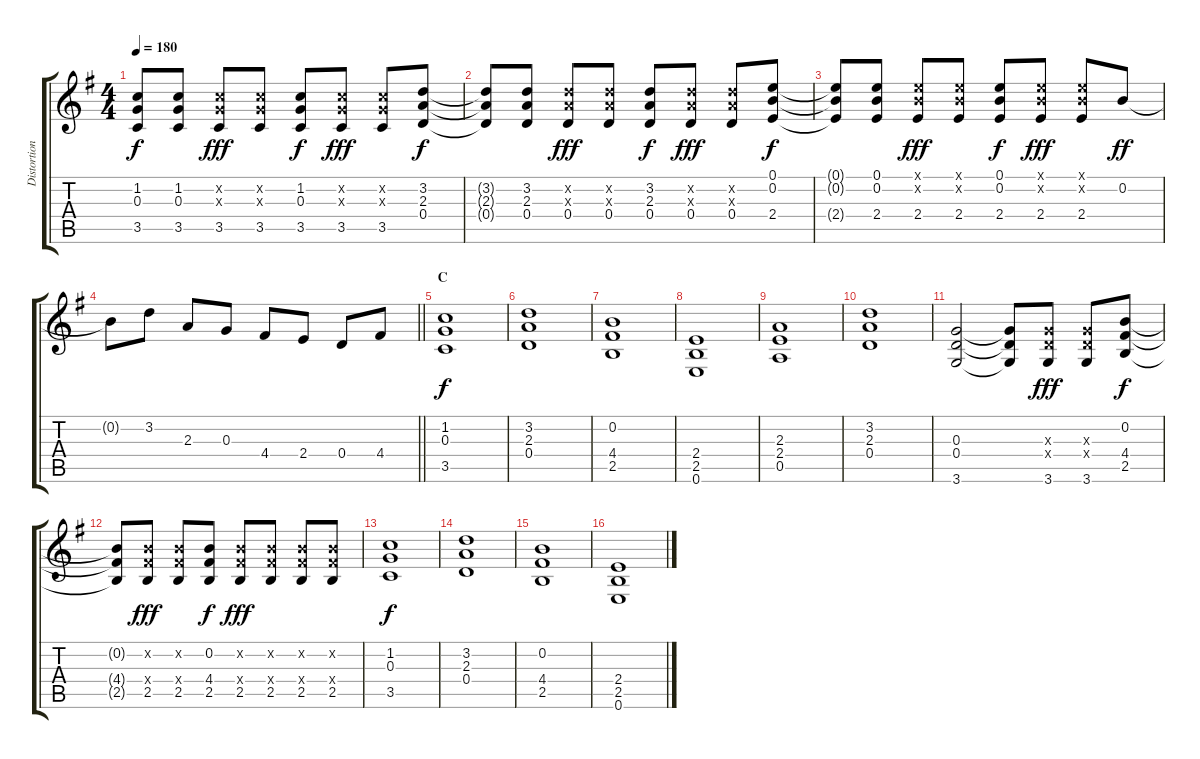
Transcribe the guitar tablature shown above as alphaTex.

\track ("Distortion Guitar" "Distortion") {instrument distortionguitar}
\staff {score tabs}
\tuning (E4 B3 G3 D3 A2 E2) {hide}
\ts (4 4)
\tempo 180
\clef g2
\ks g
(1.2{t} 0.3{t} 3.5{t}).8{dy f} (1.2 0.3 3.5).8 (1.2{x} 0.3{x} 3.5).8{dy fff} (1.2{x} 0.3{x} 3.5).8 (1.2 0.3 3.5).8{dy f} (1.2{x} 0.3{x} 3.5).8{dy fff} (1.2{x} 0.3{x} 3.5).8 (3.2 2.3 0.4).8{dy f} |
(3.2{t} 2.3{t} 0.4{t}).8 (3.2 2.3 0.4).8 (3.2{x} 2.3{x} 0.4).8{dy fff} (3.2{x} 2.3{x} 0.4).8 (3.2 2.3 0.4).8{dy f} (3.2{x} 2.3{x} 0.4).8{dy fff} (3.2{x} 2.3{x} 0.4).8 (0.1 0.2 2.4).8{dy f} |
(0.1{t} 0.2{t} 2.4{t}).8 (0.1 0.2 2.4).8 (0.1{x} 0.2{x} 2.4).8{dy fff} (0.1{x} 0.2{x} 2.4).8 (0.1 0.2 2.4).8{dy f} (0.1{x} 0.2{x} 2.4).8{dy fff} (0.1{x} 0.2{x} 2.4).8 0.2.8{dy ff} |
\barLineRight lightlight
0.2{t}.8 3.2.8 2.3.8 0.3.8 4.4.8 2.4.8 0.4.8 4.4.8 |
\section ("" "C")
(1.2 0.3 3.5).1{dy f} |
(3.2 2.3 0.4).1 |
(0.2 4.4 2.5).1 |
(2.4 2.5 0.6).1 |
(2.3 2.4 0.5).1 |
(3.2 2.3 0.4).1 |
(0.3 0.4 3.6).2 (0.3{t} 0.4{t} 3.6{t}).8 (0.3{x} 0.4{x} 3.6).8{dy fff} (0.3{x} 0.4{x} 3.6).8 (0.2 4.4 2.5).8{dy f} |
(0.2{t} 4.4{t} 2.5{t}).8 (0.2{x} 4.4{x} 2.5).8{dy fff} (0.2{x} 4.4{x} 2.5).8 (0.2 4.4 2.5).8{dy f} (0.2{x} 4.4{x} 2.5).8{dy fff} (0.2{x} 4.4{x} 2.5).8 (0.2{x} 4.4{x} 2.5).8 (0.2{x} 4.4{x} 2.5).8 |
(1.2 0.3 3.5).1{dy f} |
(3.2 2.3 0.4).1 |
(0.2 4.4 2.5).1 |
(2.4 2.5 0.6).1
